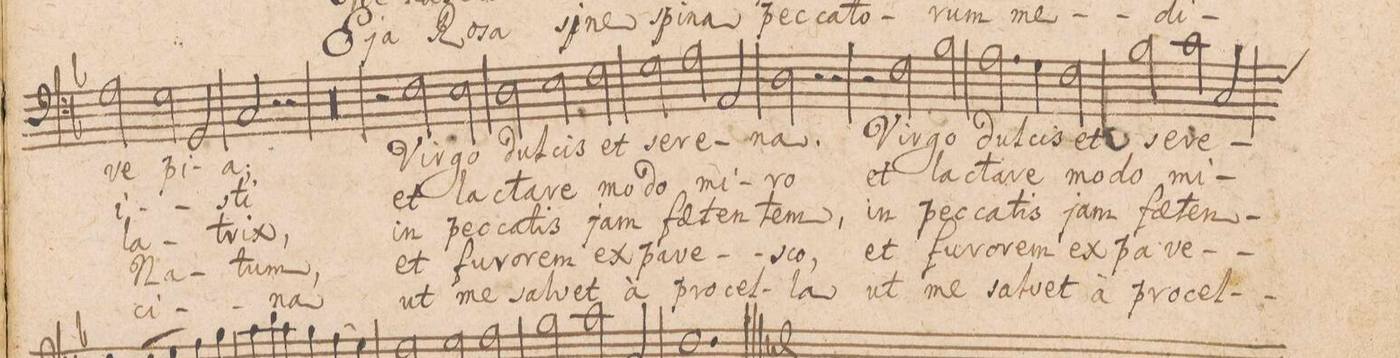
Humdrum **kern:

**kern	**text	**text	**text	**text	**text
*I"BASSVS.	*	*	*	*	*
*clefF4	*	*	*	*	*
*k[b-]	*	*	*	*	*
*M3/2	*	*	*	*	*
2A\	-ve	-i-	-la-	Na-	-ci-
2G\	pi-	.	.	.	.
2GG/	.	.	.	.	.
=14	=14	=14	=14	=14	=14
2C/	-a;	-sti	-trix,	-tum,	-na
2r	.	.	.	.	.
2r	.	.	.	.	.
=15	=15	=15	=15	=15	=15
00.r	.	.	.	.	.
=16	=16	=16	=16	=16	=16
=17	=17	=17	=17	=17	=17
=18	=18	=18	=18	=18	=18
=19	=19	=19	=19	=19	=19
2r	.	.	.	.	.
2F\	Vir-	et	in	et	ut
2E\	-go	lac-	pec-	fu-	me
=20	=20	=20	=20	=20	=20
2D\	dul-	-ta-	-ca-	ro-	sal-
2E\	-cis	-re	-tis	-rem	-vet
2F\	et	mo-	jam	ex-	à
=21	=21	=21	=21	=21	=21
2G\	se-	-do	fae-	-pa-	pro-
2A\	-re-	mi-	-ten-	-ve-	-cel-
2AA/	.	.	.	.	.
=22	=22	=22	=22	=22	=22
2D\	-na.	-ro	-tem,	-sco,	-la
2r	.	.	.	.	.
2r	.	.	.	.	.
=23	=23	=23	=23	=23	=23
2r	.	.	.	.	.
2F\	Vir-	et	in	et	ut
2B-\	-go	lac-	pec-	fu-	me
=24	=24	=24	=24	=24	=24
2.A\	dul-	-ta-	-ca-	-ro-	sal-
4G\	-cis	-re	-tis	-rem	-vet
2F\	et	mo-	jam	ex-	à
=25	=25	=25	=25	=25	=25
2B-\	se-	-do	fae-	-pa-	pro-
2c\	-re-	mi-	-ten-	-ve-	-cel-
2C/	.	.	.	.	.
*custos:F	*	*	*	*	*
=26	=26	=26	=26	=26	=26
*-	*-	*-	*-	*-	*-
